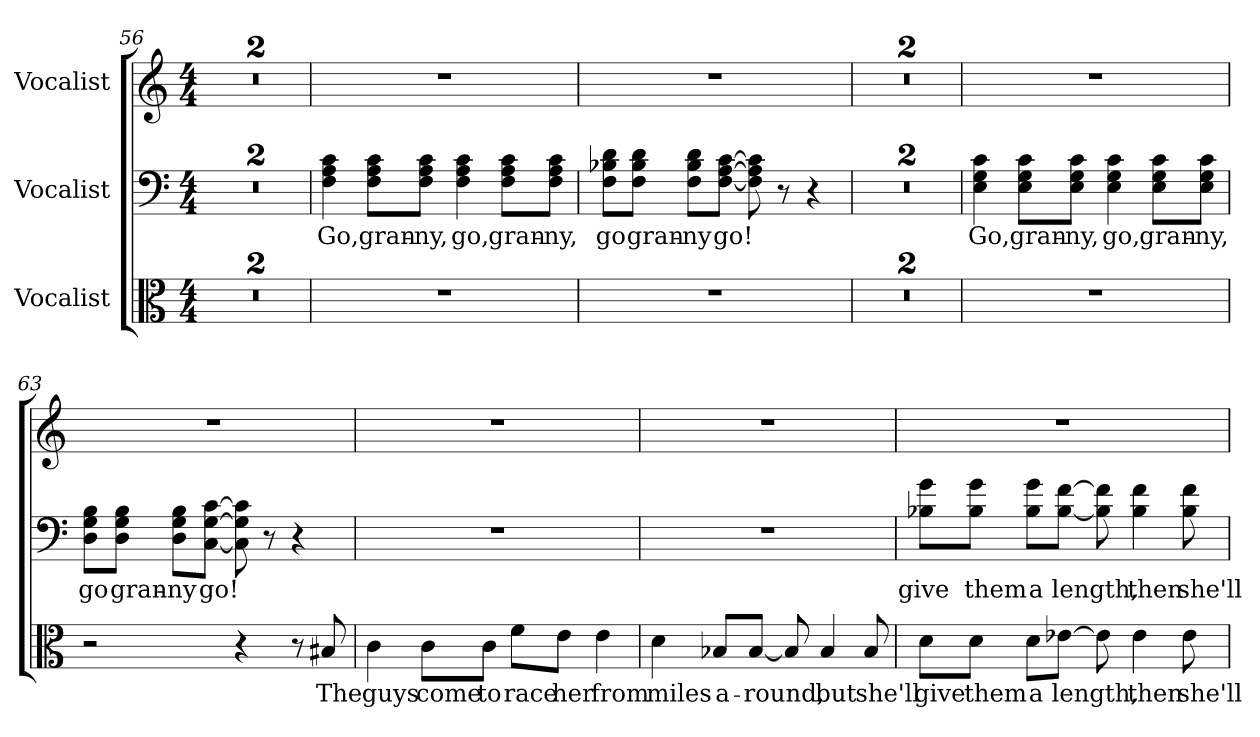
**kern	**text	**kern	**text	**kern
*part3	*part3	*part2	*part2	*part1
*staff3	*staff3	*staff2	*staff2	*staff1
*I"Vocalist	*	*I"Vocalist	*	*I"Vocalist
*clefC3	*	*clefF4	*	*clefG2
*M4/4	*	*M4/4	*	*M4/4
=56	=56	=56	=56	=56
1r	.	1r	.	1r
=57	=57	=57	=57	=57
1r	.	1r	.	1r
=58	=58	=58	=58	=58
1r	.	4F 4A 4c	Go,	1r
.	.	8F\ 8A\ 8c\L	gran-	.
.	.	8F\ 8A\ 8c\J	-ny,	.
.	.	4F 4A 4c	go,	.
.	.	8F\ 8A\ 8c\L	gran-	.
.	.	8F\ 8A\ 8c\J	-ny,	.
=59	=59	=59	=59	=59
1r	.	8F\ 8B-X\ 8d\L	go	1r
.	.	8F\ 8B-\ 8d\J	gran-	.
.	.	8F\ 8B-\ 8d\L	-ny	.
.	.	[8F\ [8A\ [8c\J	go!	.
.	.	8F] 8A] 8c]	_	.
.	.	8r	.	.
.	.	4r	.	.
=60	=60	=60	=60	=60
1r	.	1r	.	1r
=61	=61	=61	=61	=61
1r	.	1r	.	1r
=62	=62	=62	=62	=62
1r	.	4E 4G 4c	Go,	1r
.	.	8E\ 8G\ 8c\L	gran-	.
.	.	8E\ 8G\ 8c\J	-ny,	.
.	.	4E 4G 4c	go,	.
.	.	8E\ 8G\ 8c\L	gran-	.
.	.	8E\ 8G\ 8c\J	-ny,	.
=63	=63	=63	=63	=63
2r	.	8D\ 8G\ 8B\L	go	1r
.	.	8D\ 8G\ 8B\J	gran-	.
.	.	8D\ 8G\ 8B\L	-ny	.
.	.	[8C\ [8G\ [8c\J	go!	.
4r	.	8C] 8G] 8c]	_	.
.	.	8r	.	.
8r	.	4r	.	.
8B#X	The	.	.	.
=64	=64	=64	=64	=64
4c	guys	1r	.	1r
8c\L	come	.	.	.
8c\J	to	.	.	.
8f\L	race	.	.	.
8e\J	her	.	.	.
4e	from	.	.	.
=65	=65	=65	=65	=65
4d	miles	1r	.	1r
8B-X/L	a-	.	.	.
[8B-/J	-round,	.	.	.
8B-]	_	.	.	.
4B-	but	.	.	.
8B-	she'll	.	.	.
=66	=66	=66	=66	=66
8d\L	give	8B-X\ 8g\L	give	1r
8d\J	them	8B-\ 8g\J	them	.
8d\L	a	8B-\ 8g\L	a	.
[8e-X\J	length,	[8B-\ [8f\J	length,	.
8e-]	_	8B-] 8f]	_	.
4e-	then	4B- 4f	then	.
8e-	she'll	8B- 8f	she'll	.
=	=	=	=	=
*-	*-	*-	*-	*-
